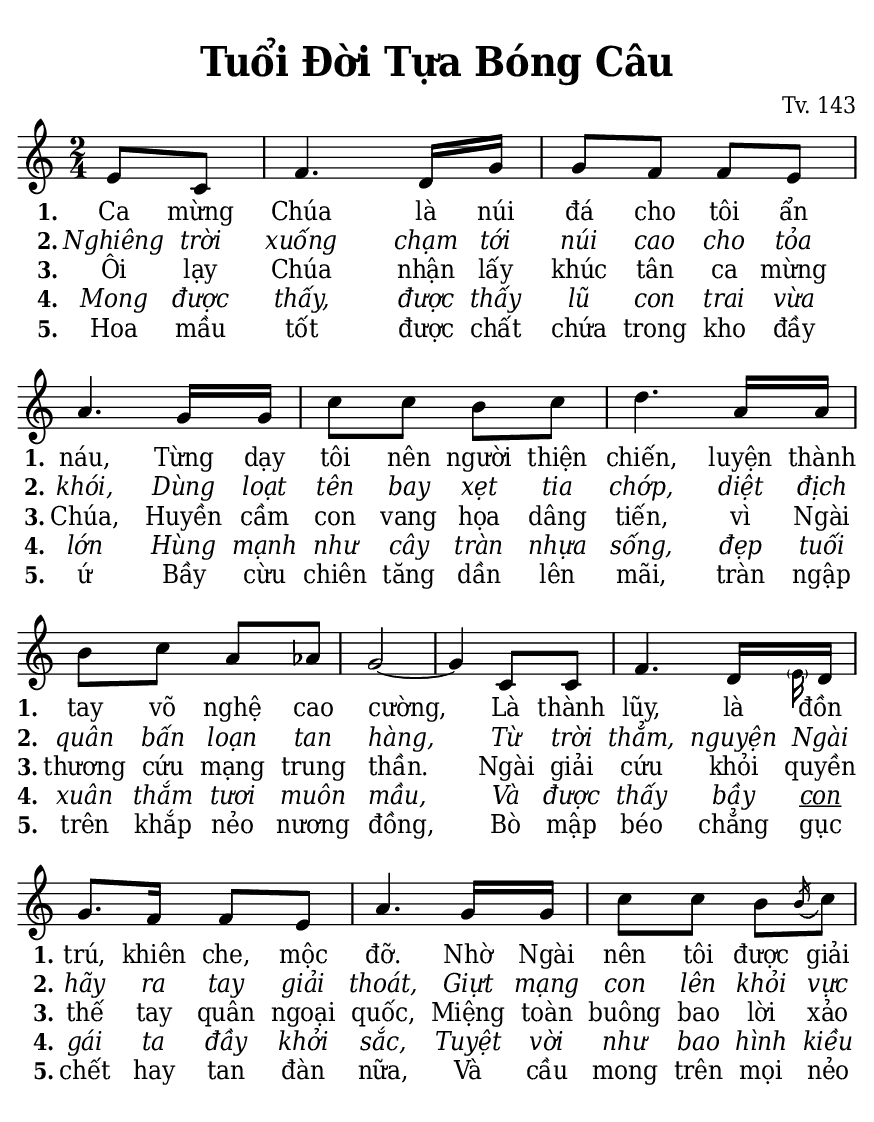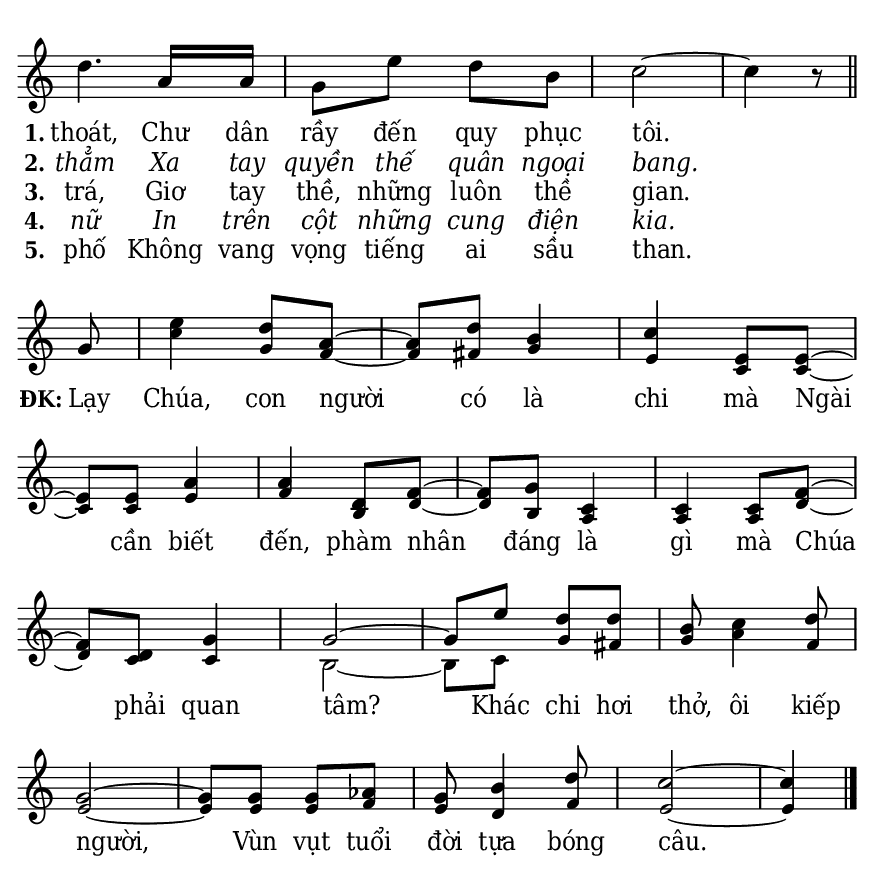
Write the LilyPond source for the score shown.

% Cài đặt chung\
\version "2.22.1"
\include "english.ly"

\header {
  title = \markup { \fontsize #1 "Tuổi Đời Tựa Bóng Câu" }
  composer = "Tv. 143"
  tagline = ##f
}

% mã nguồn cho những chức năng chưa hỗ trợ trong phiên bản lilypond hiện tại
% cung cấp bởi cộng đồng lilypond khi gửi email đến lilypond-user@gnu.org
% Đổi kích thước nốt cho bè phụ
notBePhu =
#(define-music-function (font-size music) (number? ly:music?)
   (for-some-music
     (lambda (m)
       (if (music-is-of-type? m 'rhythmic-event)
           (begin
             (set! (ly:music-property m 'tweaks)
                   (cons `(font-size . ,font-size)
                         (ly:music-property m 'tweaks)))
             #t)
           #f))
     music)
   music)

% in số phiên khúc trên mỗi dòng
#(define (add-grob-definition grob-name grob-entry)
     (set! all-grob-descriptions
           (cons ((@@ (lily) completize-grob-entry)
                  (cons grob-name grob-entry))
                 all-grob-descriptions)))

#(add-grob-definition
    'StanzaNumberSpanner
    `((direction . ,LEFT)
      (font-series . bold)
      (padding . 0.5)
      (side-axis . ,X)
      (stencil . ,ly:text-interface::print)
      (X-offset . ,ly:side-position-interface::x-aligned-side)
      (Y-extent . ,grob::always-Y-extent-from-stencil)
      (meta . ((class . Spanner)
               (interfaces . (font-interface
                              side-position-interface
                              stanza-number-interface
                              text-interface))))))

\layout {
    \context {
      \Global
      \grobdescriptions #all-grob-descriptions
    }
    \context {
      \Score
      \remove Stanza_number_align_engraver
      \consists
        #(lambda (context)
           (let ((texts '())
                 (syllables '()))
             (make-engraver
              (acknowledgers
               ((stanza-number-interface engraver grob source-engraver)
                  (set! texts (cons grob texts)))
               ((lyric-syllable-interface engraver grob source-engraver)
                  (set! syllables (cons grob syllables))))
              ((stop-translation-timestep engraver)
                 (for-each
                  (lambda (text)
                    (for-each
                     (lambda (syllable)
                       (ly:pointer-group-interface::add-grob
                        text
                        'side-support-elements
                        syllable))
                     syllables))
                  texts)
                 (set! syllables '())))))
    }
    \context {
      \Lyrics
      \remove Stanza_number_engraver
      \consists
        #(lambda (context)
           (let ((text #f)
                 (last-stanza #f))
             (make-engraver
              ((process-music engraver)
                 (let ((stanza (ly:context-property context 'stanza #f)))
                   (if (and stanza (not (equal? stanza last-stanza)))
                       (let ((column (ly:context-property context
'currentCommandColumn)))
                         (set! last-stanza stanza)
                         (if text
                             (ly:spanner-set-bound! text RIGHT column))
                         (set! text (ly:engraver-make-grob engraver
'StanzaNumberSpanner '()))
                         (ly:grob-set-property! text 'text stanza)
                         (ly:spanner-set-bound! text LEFT column)))))
              ((finalize engraver)
                 (if text
                     (let ((column (ly:context-property context
'currentCommandColumn)))
                       (ly:spanner-set-bound! text RIGHT column)))))))
      \override StanzaNumberSpanner.horizon-padding = 10000
    }
}

stanzaReminderOff =
  \temporary \override StanzaNumberSpanner.after-line-breaking =
     #(lambda (grob)
        ;; Can be replaced with (not (first-broken-spanner? grob)) in 2.23.
        (if (let ((siblings (ly:spanner-broken-into (ly:grob-original grob))))
              (and (pair? siblings)
                   (not (eq? grob (car siblings)))))
            (ly:grob-suicide! grob)))

stanzaReminderOn = \undo \stanzaReminderOff
% kết thúc mã nguồn

% Nhạc phiên khúc
nhacPhienKhucSop = \relative c' {
  \partial 4 e8 c |
  f4. d16 g |
  g8 f f e |
  a4. g16 g |
  c8 c b c |
  d4. a16 a |
  b8 c a af |
  g2 ~ |
  g4 c,8 c |
  f4. d16
  <<
    { 
      \voiceOne
      d
    }
    \new Voice = "splitpart" {
      \voiceTwo
      \once \override NoteColumn.force-hshift = #-2
      \tweak font-size #-2
      \parenthesize
      e
    }
  >>
  \oneVoice
  g8. f16 f8 e |
  a4. g16 g |
  c8 c b \slashedGrace { b16 ( } c8) |
  d4. a16 a |
  g8 e' d b |
  c2 ~ |
  c4 r8 \bar "||" \break
  
  g |
  e'4 d8 a ~ |
  a d b4 |
  c e,8 e ~ |
  e e a4 |
  a d,8 f ~ |
  f g c,4 |
  c c8 f ~ |
  f d g4 |
  g2 ~ |
  g8 [e'] d d |
  b c4 d8 |
  g,2 ~ |
  g8 g g af |
  g b4 d8 |
  c2 ~ |
  c4 \bar "|."
}

nhacPhienKhucAlto = \relative c'' {
  r4 |
  R2*15
  r4.
  g8 |
  c4 g8 f ~ |
  f fs g4 |
  e c8 c ~ |
  c c e4 |
  f b,8 d ~ |
  d b a4 |
  a a8 d ~ |
  d c c4 |
  b2 ~ |
  b8 c g' fs |
  g a4 f8 |
  e2 ~ |
  e8 e e f |
  e d4 f8 |
  e2 ~ |
  e4
}

% Lời phiên khúc
loiPhienKhucSop = \lyrics {
  <<
    {
      \set stanza = "1."
      Ca mừng Chúa là núi đá cho tôi ẩn náu,
      Từng dạy tôi nên người thiện chiến,
      luyện thành tay võ nghệ cao cường,
      Là thành lũy, là đồn trú, khiên che, mộc đỡ.
      Nhờ Ngài nên tôi được giải thoát,
      Chư dân rầy đến quy phục tôi.
    }
    \new Lyrics {
	    \set associatedVoice = "beSop"
	    \set stanza = "2."
      \override Lyrics.LyricText.font-shape = #'italic
	    Nghiêng trời xuống chạm tới núi cao cho tỏa khói,
	    Dùng loạt tên bay xẹt tia chớp,
	    diệt địch quân bấn loạn tan hàng,
	    Từ trời thẳm, nguyện Ngài hãy ra tay giải thoát,
	    Giựt mạng con lên khỏi vực thẳm
	    Xa tay quyền thế quân ngoại bang.
    }
    \new Lyrics {
	    \set associatedVoice = "beSop"
	    \set stanza = "3."
	    Ôi lạy Chúa nhận lấy khúc tân ca mừng Chúa,
	    Huyền cầm con vang họa dâng tiến,
	    vì Ngài thương cứu mạng trung thần.
	    Ngài giải cứu khỏi quyền thế tay quân ngoại quốc,
	    Miệng toàn buông bao lời xảo trá,
	    Giơ tay thề, những luôn thề gian.
    }
    \new Lyrics {
	    \set associatedVoice = "beSop"
	    \set stanza = "4."
      \override Lyrics.LyricText.font-shape = #'italic
	    Mong được thấy, được thấy lũ con trai vừa lớn
	    Hùng mạnh như cây tràn nhựa sống,
	    đẹp tuối xuân thắm tươi muôn mầu,
	    Và được thấy bầy
	    \markup { \italic \underline "con" }
	    gái ta đầy khởi sắc,
	    Tuyệt vời như bao hình kiều nữ
	    In trên cột những cung điện kia.
    }
    \new Lyrics {
	    \set associatedVoice = "beSop"
	    \set stanza = "5."
	    Hoa mầu tốt được chất chứa trong kho đầy ứ
	    Bầy cừu chiên tăng dần lên mãi,
	    tràn ngập trên khắp nẻo nương đồng,
	    Bò mập béo chẳng gục chết hay tan đàn nữa,
	    Và cầu mong trên mọi nẻo phố
	    Không vang vọng tiếng ai sầu than.
    }
  >>
  \stanzaReminderOff
  \set stanza = "ĐK:"
  Lạy Chúa, con người có là chi mà Ngài cần biết đến,
  phàm nhân đáng là gì mà Chúa phải quan tâm?
  Khác chi hơi thở, ôi kiếp người,
  Vùn vụt tuổi đời tựa bóng câu.
}

% Dàn trang
\paper {
  #(set-paper-size "a5")
  top-margin = 10\mm
  bottom-margin = 3\mm
  left-margin = 3\mm
  right-margin = 3\mm
  indent = #0
  #(define fonts
	 (make-pango-font-tree "Deja Vu Serif Condensed"
	 		       "Deja Vu Serif Condensed"
			       "Deja Vu Serif Condensed"
			       (/ 20 20)))
  print-page-number = ##f
  system-system-spacing = #'((basic-distance . 0.1) (padding . 3))
  ragged-bottom = ##t
}

TongNhip = {
  \key c \major \time 2/4
  \set Timing.beamExceptions = #'()
  \set Timing.baseMoment = #(ly:make-moment 1/4)
}

\score {
  \new ChoirStaff <<
    \new Staff \with {
        \consists "Merge_rests_engraver"
        printPartCombineTexts = ##f
      }
      <<
      \new Voice \TongNhip \partCombine 
        \nhacPhienKhucSop
        \notBePhu -1 { \nhacPhienKhucAlto }
      \new NullVoice = beSop \nhacPhienKhucSop
      \new Lyrics \lyricsto beSop \loiPhienKhucSop
      >>
  >>
  \layout {
    \override Lyrics.LyricSpace.minimum-distance = #1.5
    \override Score.BarNumber.break-visibility = ##(#f #f #f)
    \override Score.SpacingSpanner.uniform-stretching = ##t
  } 
}
